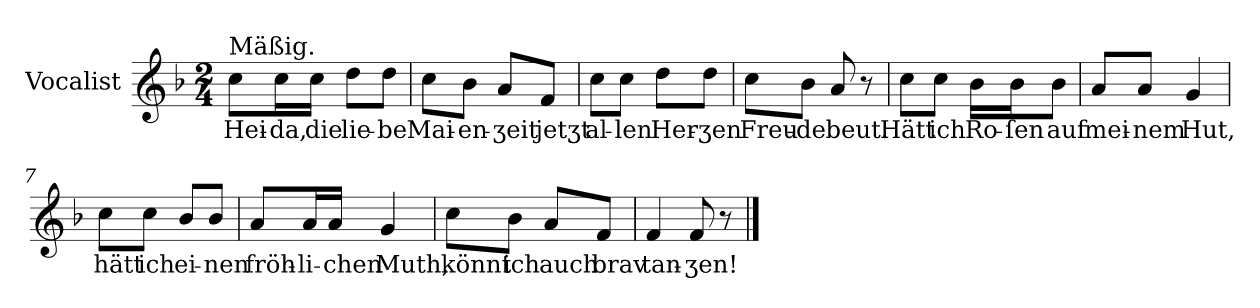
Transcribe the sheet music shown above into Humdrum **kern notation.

**kern	**text
*part1	*part1
*staff1	*staff1
*I"Vocalist	*
*clefG2	*
*k[b-]	*
*F:	*
*M2/4	*
=1	=1
!LO:TX:a:t=Mäßig.	!
8cc\L	Hei-
16cc\L	-da,
16cc\JJ	die
8dd\L	lie-
8dd\J	-be
=2	=2
8cc\L	Mai-
8b-\J	-en-
8a/L	-ʒeit
8f/J	jetʒt
=3	=3
8cc\L	al-
8cc\J	-len
8dd\L	Her-
8dd\J	-ʒen
=4	=4
8cc\L	Freu-
8b-\J	-de
8a	beut.
8r	.
=5	=5
8cc\L	Hätt
8cc\J	ich
16b-\LL	Ro-
16b-\J	-ſen
8b-\J	auf
=6	=6
8a/L	mei-
8a/J	-nem
4g	Hut,
=7	=7
8cc\L	hätt
8cc\J	ich
8b-/L	ei-
8b-/J	-nen
=8	=8
8a/L	fröh-
16a/L	-li-
16a/JJ	-chen
4g	Muth,
=9	=9
8cc\L	könnt
8b-\J	ich
8a/L	auch
8f/J	brav
=10	=10
4f	tan-
8f	-ʒen!
8r	.
==	==
*-	*-
